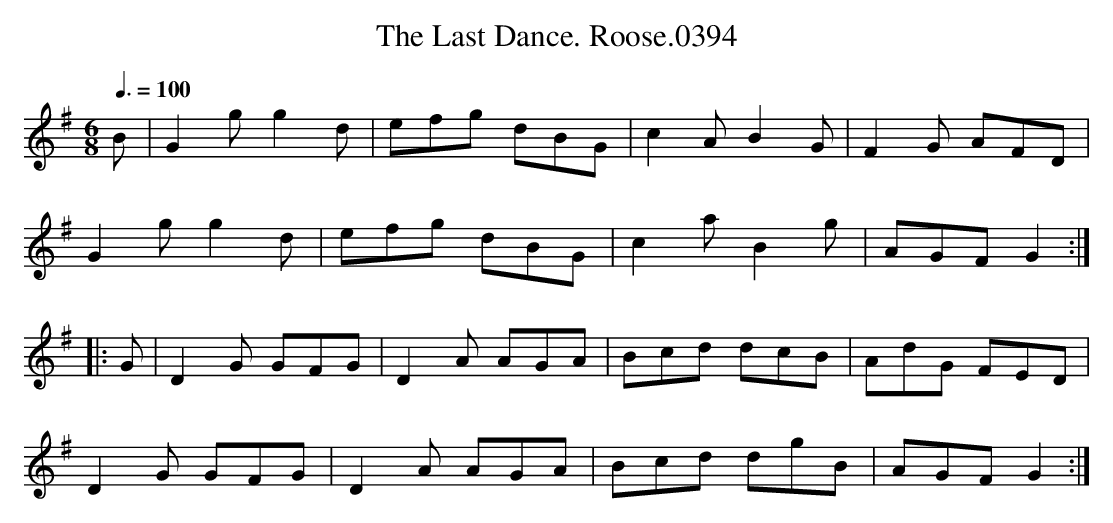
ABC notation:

X:1
T:Last Dance. Roose.0394, The
M:6/8
L:1/8
Q:3/8=100
K:G
B|G2g g2d|efg dBG|c2AB2G|F2G AFD|
G2g g2d|efg dBG|c2a B2g|AGFG2:|
|:G|D2G GFG|D2A AGA|Bcd dcB|AdG FED|
D2G GFG|D2A AGA|Bcd dgB|AGFG2:|
